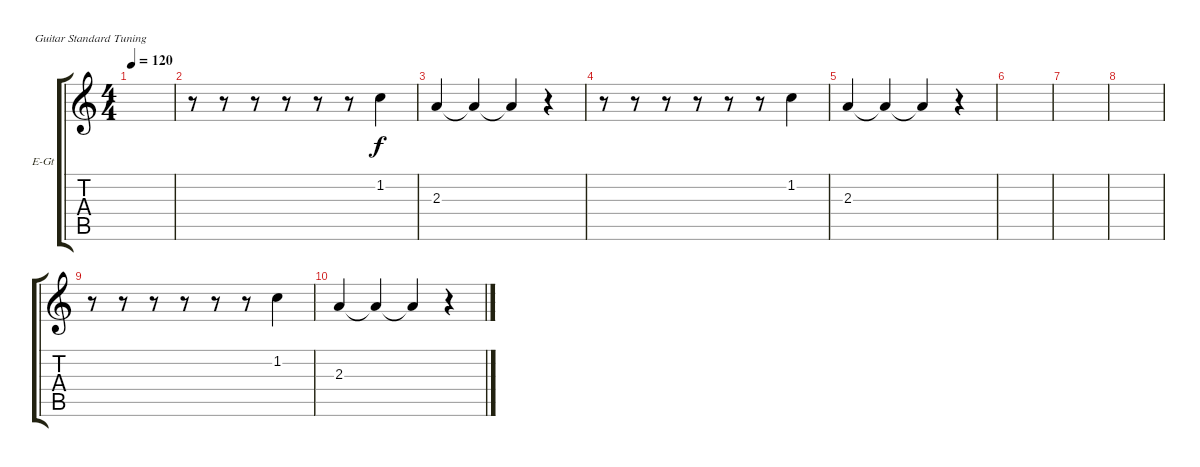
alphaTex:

\defaultSystemsLayout 4
\bracketExtendMode groupsimilarinstruments
\firstSystemTrackNameOrientation horizontal
\otherSystemsTrackNameOrientation horizontal
\track ("E-Gt Back" "E-Gt") {instrument electricguitarclean}
\staff {score tabs}
\tuning (E4 B3 G3 D3 A2 E2)
\ts (4 4)
\tempo 120
\clef g2
\ks c
|
r.8 r.8 r.8 r.8 r.8 r.8 1.2.4 |
2.3.4 2.3{t}.4 2.3{t}.4 r.4 |
r.8 r.8 r.8 r.8 r.8 r.8 1.2.4 |
2.3.4 2.3{t}.4 2.3{t}.4 r.4 |
|
|
|
r.8 r.8 r.8 r.8 r.8 r.8 1.2.4 |
2.3.4 2.3{t}.4 2.3{t}.4 r.4
